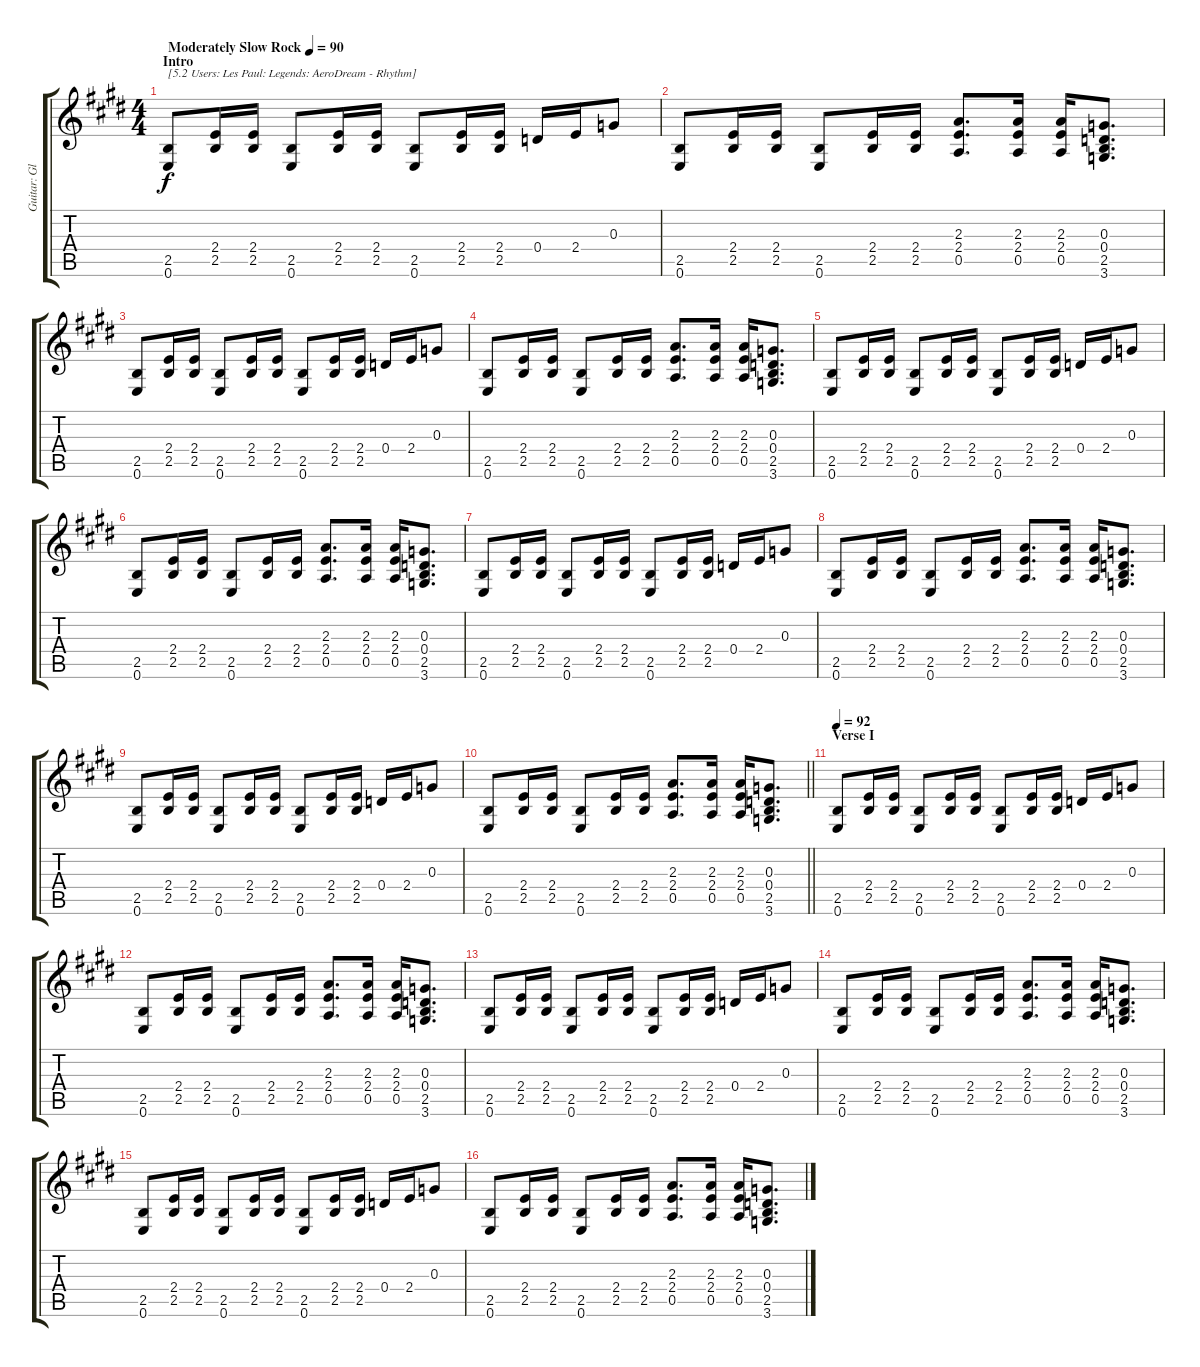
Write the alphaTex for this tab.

\track ("Guitar: Glenn" "Guitar: Gl") {instrument distortionguitar}
\staff {score tabs}
\tuning (E4 B3 G3 D3 A2 E2) {hide}
\ts (4 4)
\section ("" "Intro")
\tempo (90 "Moderately Slow Rock")
\clef g2
\ks e
(2.5 0.6).8{txt "[5.2 Users: Les Paul: Legends: AeroDream - Rhythm]" dy f instrument distortionguitar} (2.4 2.5).16 (2.4 2.5).16 (2.5 0.6).8 (2.4 2.5).16 (2.4 2.5).16 (2.5 0.6).8 (2.4 2.5).16 (2.4 2.5).16 0.4.16 2.4.16 0.3.8 |
(2.5 0.6).8 (2.4 2.5).16 (2.4 2.5).16 (2.5 0.6).8 (2.4 2.5).16 (2.4 2.5).16 (2.3 2.4 0.5).8{d} (2.3 2.4 0.5).16 (2.3 2.4 0.5).16 (0.3 0.4 2.5 3.6).8{d} |
(2.5 0.6).8 (2.4 2.5).16 (2.4 2.5).16 (2.5 0.6).8 (2.4 2.5).16 (2.4 2.5).16 (2.5 0.6).8 (2.4 2.5).16 (2.4 2.5).16 0.4.16 2.4.16 0.3.8 |
(2.5 0.6).8 (2.4 2.5).16 (2.4 2.5).16 (2.5 0.6).8 (2.4 2.5).16 (2.4 2.5).16 (2.3 2.4 0.5).8{d} (2.3 2.4 0.5).16 (2.3 2.4 0.5).16 (0.3 0.4 2.5 3.6).8{d} |
(2.5 0.6).8 (2.4 2.5).16 (2.4 2.5).16 (2.5 0.6).8 (2.4 2.5).16 (2.4 2.5).16 (2.5 0.6).8 (2.4 2.5).16 (2.4 2.5).16 0.4.16 2.4.16 0.3.8 |
(2.5 0.6).8 (2.4 2.5).16 (2.4 2.5).16 (2.5 0.6).8 (2.4 2.5).16 (2.4 2.5).16 (2.3 2.4 0.5).8{d} (2.3 2.4 0.5).16 (2.3 2.4 0.5).16 (0.3 0.4 2.5 3.6).8{d} |
(2.5 0.6).8 (2.4 2.5).16 (2.4 2.5).16 (2.5 0.6).8 (2.4 2.5).16 (2.4 2.5).16 (2.5 0.6).8 (2.4 2.5).16 (2.4 2.5).16 0.4.16 2.4.16 0.3.8 |
(2.5 0.6).8 (2.4 2.5).16 (2.4 2.5).16 (2.5 0.6).8 (2.4 2.5).16 (2.4 2.5).16 (2.3 2.4 0.5).8{d} (2.3 2.4 0.5).16 (2.3 2.4 0.5).16 (0.3 0.4 2.5 3.6).8{d} |
(2.5 0.6).8 (2.4 2.5).16 (2.4 2.5).16 (2.5 0.6).8 (2.4 2.5).16 (2.4 2.5).16 (2.5 0.6).8 (2.4 2.5).16 (2.4 2.5).16 0.4.16 2.4.16 0.3.8 |
\barLineRight lightlight
(2.5 0.6).8 (2.4 2.5).16 (2.4 2.5).16 (2.5 0.6).8 (2.4 2.5).16 (2.4 2.5).16 (2.3 2.4 0.5).8{d} (2.3 2.4 0.5).16 (2.3 2.4 0.5).16 (0.3 0.4 2.5 3.6).8{d} |
\section ("" "Verse I")
\tempo 92
(2.5 0.6).8 (2.4 2.5).16 (2.4 2.5).16 (2.5 0.6).8 (2.4 2.5).16 (2.4 2.5).16 (2.5 0.6).8 (2.4 2.5).16 (2.4 2.5).16 0.4.16 2.4.16 0.3.8 |
(2.5 0.6).8 (2.4 2.5).16 (2.4 2.5).16 (2.5 0.6).8 (2.4 2.5).16 (2.4 2.5).16 (2.3 2.4 0.5).8{d} (2.3 2.4 0.5).16 (2.3 2.4 0.5).16 (0.3 0.4 2.5 3.6).8{d} |
(2.5 0.6).8 (2.4 2.5).16 (2.4 2.5).16 (2.5 0.6).8 (2.4 2.5).16 (2.4 2.5).16 (2.5 0.6).8 (2.4 2.5).16 (2.4 2.5).16 0.4.16 2.4.16 0.3.8 |
(2.5 0.6).8 (2.4 2.5).16 (2.4 2.5).16 (2.5 0.6).8 (2.4 2.5).16 (2.4 2.5).16 (2.3 2.4 0.5).8{d} (2.3 2.4 0.5).16 (2.3 2.4 0.5).16 (0.3 0.4 2.5 3.6).8{d} |
(2.5 0.6).8 (2.4 2.5).16 (2.4 2.5).16 (2.5 0.6).8 (2.4 2.5).16 (2.4 2.5).16 (2.5 0.6).8 (2.4 2.5).16 (2.4 2.5).16 0.4.16 2.4.16 0.3.8 |
(2.5 0.6).8 (2.4 2.5).16 (2.4 2.5).16 (2.5 0.6).8 (2.4 2.5).16 (2.4 2.5).16 (2.3 2.4 0.5).8{d} (2.3 2.4 0.5).16 (2.3 2.4 0.5).16 (0.3 0.4 2.5 3.6).8{d}
